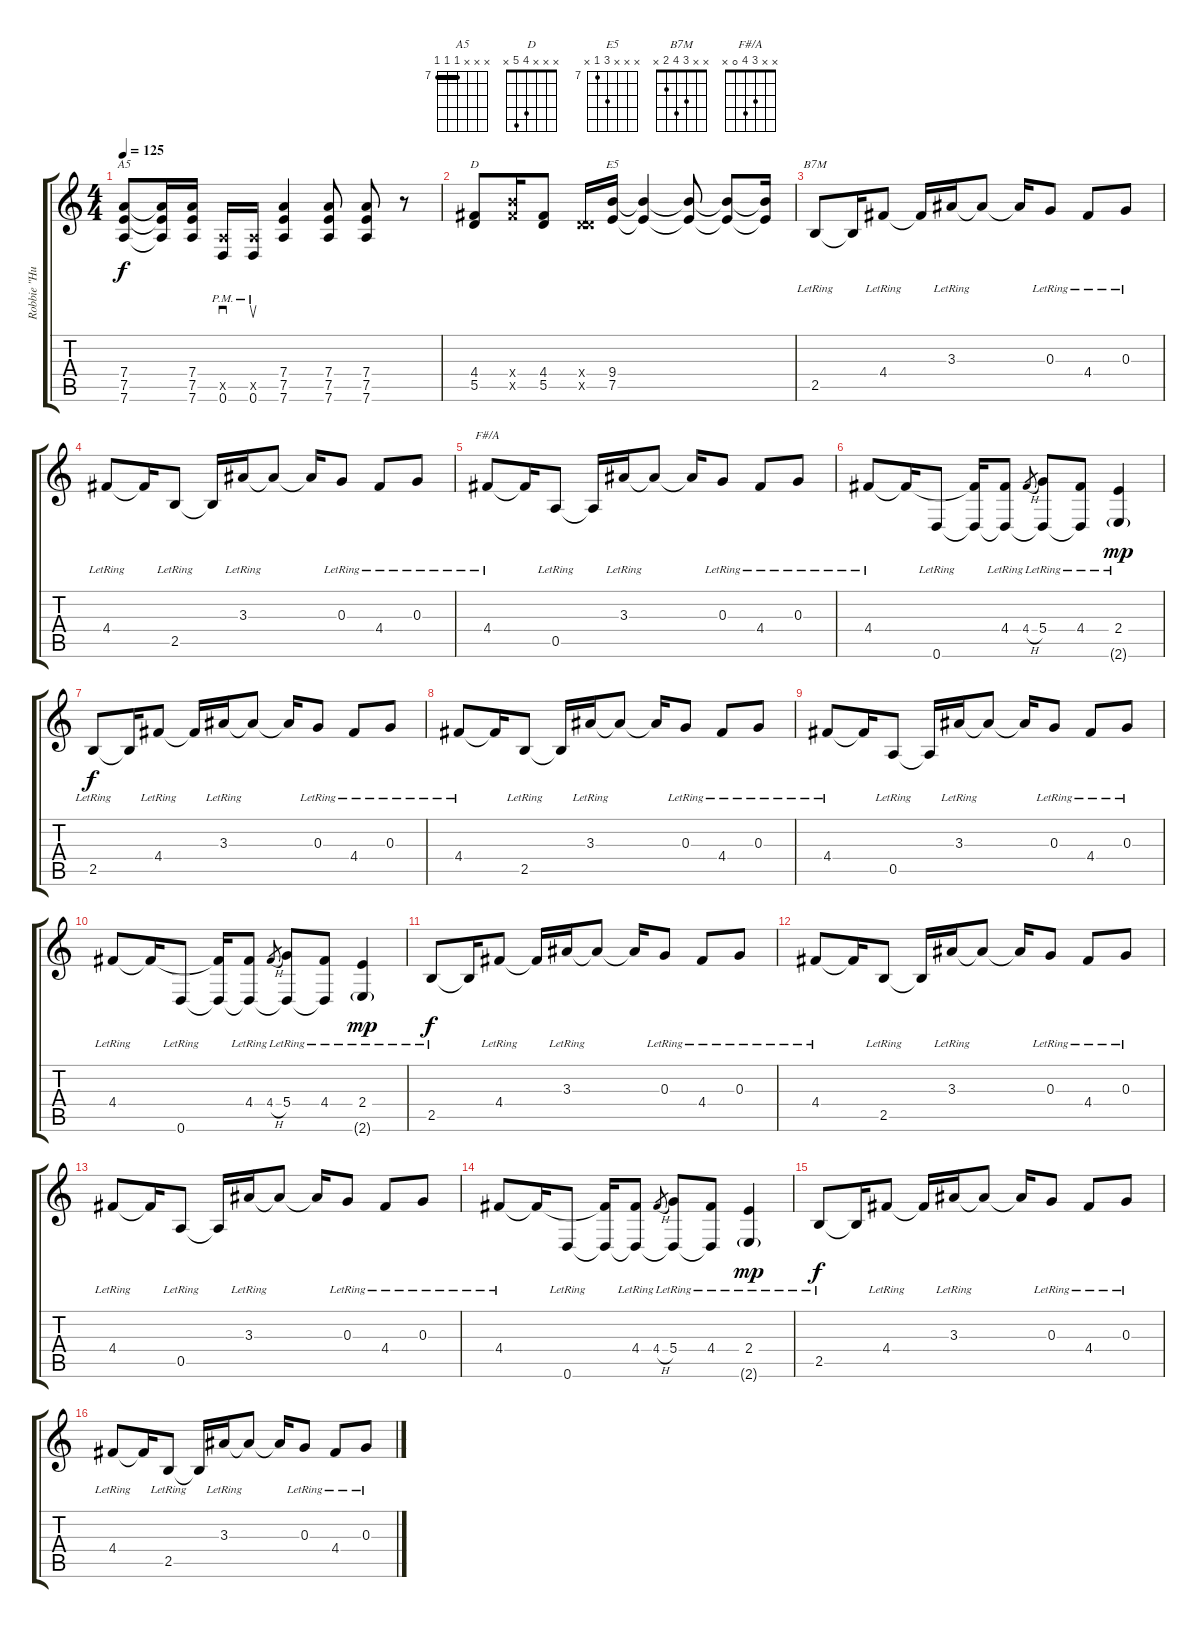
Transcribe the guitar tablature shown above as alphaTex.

\track ("Robbie \"Huge\" Gunn" "Robbie \"Hu") {instrument distortionguitar}
\staff {score tabs}
\tuning (E4 B3 G3 D3 A2 D2) {hide}
\chord ("A5" x x x 7 7 7) {firstfret 7 barre 7}
\chord ("D" x x x 4 5 x)
\chord ("E5" x x x 9 7 x) {firstfret 7}
\chord ("B7M" x x 3 4 2 x)
\chord ("F#/A" x x 3 4 0 x)
\ts (4 4)
\tempo 125
\clef g2
\ks c
(7.4 7.5 7.6).8{ch "A5" dy f} (7.4{t} 7.5{t} 7.6{t}).16 (7.4 7.5 7.6).16 (0.5{x} 0.6{pm}).16{sd} (0.5{x} 0.6{pm}).16{su} (7.4 7.5 7.6).4 (7.4 7.5 7.6).8 (7.4 7.5 7.6).8 r.8 |
(4.4 5.5).8{ch "D"} (9.4{x} 9.5{x}).16 (4.4 5.5).8 (0.4{x} 5.5{x}).16 (9.4 7.5).16{ch "E5"} (9.4{t} 7.5{t}).4 (9.4{t} 7.5{t}).8 (9.4{t} 7.5{t}).8 (9.4{t} 7.5{t}).16 |
2.5{lr}.8{ch "B7M" instrument overdrivenguitar} 2.5{t}.16 4.4{lr}.8 4.4{t}.16 3.3{lr}.16 3.3{t}.8 3.3{t}.16 0.3{lr}.8 4.4{lr}.8 0.3{lr}.8 |
4.4{lr}.8 4.4{t}.16 2.5{lr}.8 2.5{t}.16 3.3{lr}.16 3.3{t}.8 3.3{t}.16 0.3{lr}.8 4.4{lr}.8 0.3{lr}.8 |
4.4{lr}.8{ch "F#/A"} 4.4{t}.16 0.5{lr}.8 0.5{t}.16 3.3{lr}.16 3.3{t}.8 3.3{t}.16 0.3{lr}.8 4.4{lr}.8 0.3{lr}.8 |
4.4{lr}.8 4.4{t}.16 0.6{lr}.8 (4.4{t} 0.6{t}).16 (4.4{lr} 0.6{t}).8 4.4{h}.8{gr} (5.4{lr} 0.6{t}).8 (4.4{lr} 0.6{t}).8 (2.4{lr} 2.6{g}).4{dy mp} |
2.5{lr}.8{dy f instrument overdrivenguitar} 2.5{t}.16 4.4{lr}.8 4.4{t}.16 3.3{lr}.16 3.3{t}.8 3.3{t}.16 0.3{lr}.8 4.4{lr}.8 0.3{lr}.8 |
4.4{lr}.8 4.4{t}.16 2.5{lr}.8 2.5{t}.16 3.3{lr}.16 3.3{t}.8 3.3{t}.16 0.3{lr}.8 4.4{lr}.8 0.3{lr}.8 |
4.4{lr}.8 4.4{t}.16 0.5{lr}.8 0.5{t}.16 3.3{lr}.16 3.3{t}.8 3.3{t}.16 0.3{lr}.8 4.4{lr}.8 0.3{lr}.8 |
4.4{lr}.8 4.4{t}.16 0.6{lr}.8 (4.4{t} 0.6{t}).16 (4.4{lr} 0.6{t}).8 4.4{h}.8{gr} (5.4{lr} 0.6{t}).8 (4.4{lr} 0.6{t}).8 (2.4{lr} 2.6{g}).4{dy mp} |
2.5{lr}.8{dy f} 2.5{t}.16 4.4{lr}.8 4.4{t}.16 3.3{lr}.16 3.3{t}.8 3.3{t}.16 0.3{lr}.8 4.4{lr}.8 0.3{lr}.8 |
4.4{lr}.8 4.4{t}.16 2.5{lr}.8 2.5{t}.16 3.3{lr}.16 3.3{t}.8 3.3{t}.16 0.3{lr}.8 4.4{lr}.8 0.3{lr}.8 |
4.4{lr}.8 4.4{t}.16 0.5{lr}.8 0.5{t}.16 3.3{lr}.16 3.3{t}.8 3.3{t}.16 0.3{lr}.8 4.4{lr}.8 0.3{lr}.8 |
4.4{lr}.8 4.4{t}.16 0.6{lr}.8 (4.4{t} 0.6{t}).16 (4.4{lr} 0.6{t}).8 4.4{h}.8{gr} (5.4{lr} 0.6{t}).8 (4.4{lr} 0.6{t}).8 (2.4{lr} 2.6{g}).4{dy mp} |
2.5{lr}.8{dy f} 2.5{t}.16 4.4{lr}.8 4.4{t}.16 3.3{lr}.16 3.3{t}.8 3.3{t}.16 0.3{lr}.8 4.4{lr}.8 0.3{lr}.8 |
4.4{lr}.8 4.4{t}.16 2.5{lr}.8 2.5{t}.16 3.3{lr}.16 3.3{t}.8 3.3{t}.16 0.3{lr}.8 4.4{lr}.8 0.3{lr}.8
